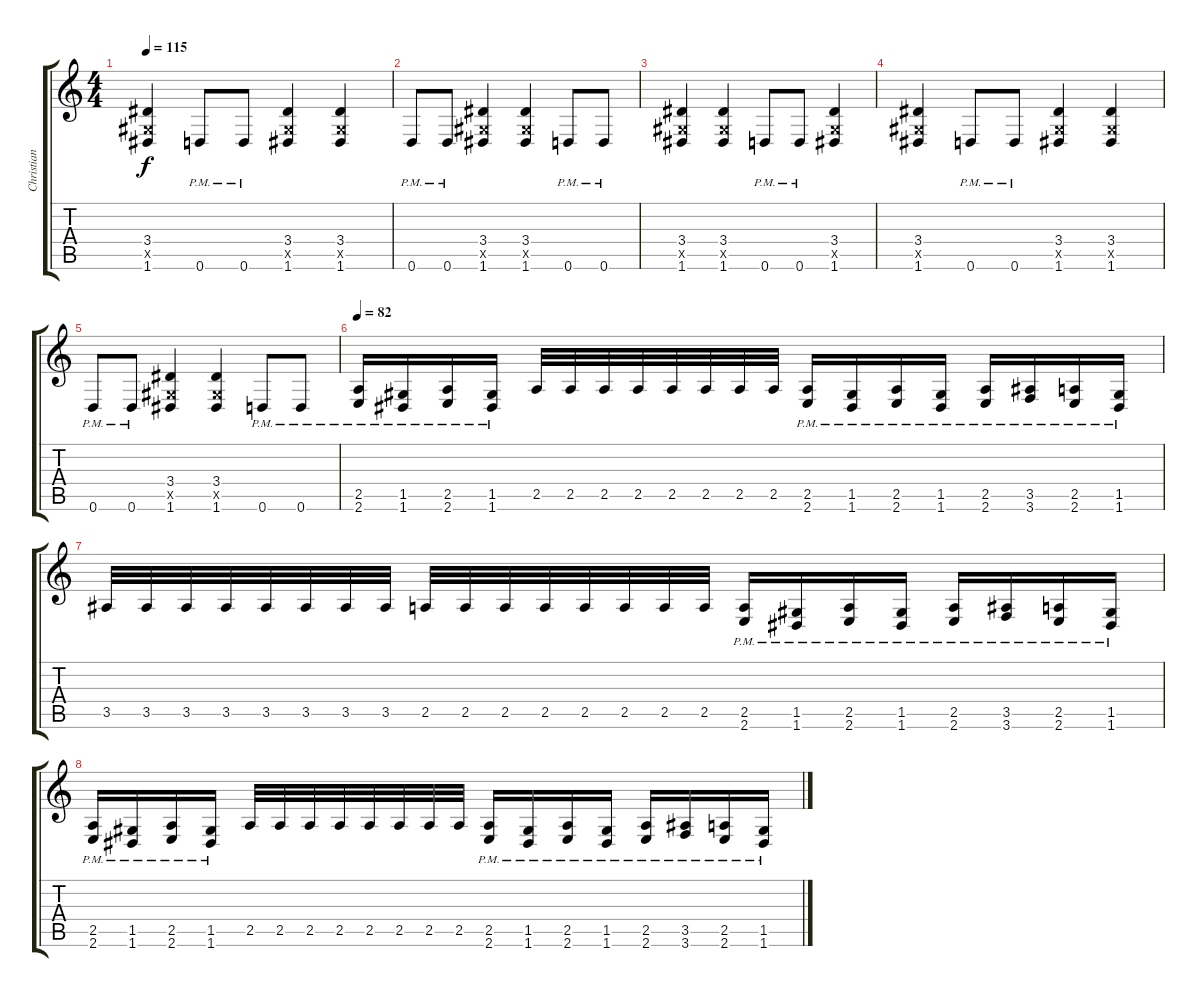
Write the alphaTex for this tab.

\track ("Christian Andreu " "Christian ") {instrument distortionguitar}
\staff {score tabs}
\tuning (D4 A3 F3 C3 G2 D2) {hide}
\ts (4 4)
\tempo 115
\clef g2
\ks c
(3.4 1.5{x} 1.6).4{dy f} 0.6{pm}.8 0.6{pm}.8 (3.4 1.5{x} 1.6).4 (3.4 1.5{x} 1.6).4 |
0.6{pm}.8 0.6{pm}.8 (3.4 1.5{x} 1.6).4 (3.4 1.5{x} 1.6).4 0.6{pm}.8 0.6{pm}.8 |
(3.4 1.5{x} 1.6).4 (3.4 1.5{x} 1.6).4 0.6{pm}.8 0.6{pm}.8 (3.4 1.5{x} 1.6).4 |
(3.4 1.5{x} 1.6).4 0.6{pm}.8 0.6{pm}.8 (3.4 1.5{x} 1.6).4 (3.4 1.5{x} 1.6).4 |
0.6{pm}.8 0.6{pm}.8 (3.4 1.5{x} 1.6).4 (3.4 1.5{x} 1.6).4 0.6{pm}.8 0.6{pm}.8 |
\tempo 82
(2.5{pm} 2.6{pm}).16 (1.5{pm} 1.6{pm}).16 (2.5{pm} 2.6{pm}).16 (1.5{pm} 1.6{pm}).16 2.5.32 2.5.32 2.5.32 2.5.32 2.5.32 2.5.32 2.5.32 2.5.32 (2.5{pm} 2.6{pm}).16 (1.5{pm} 1.6{pm}).16 (2.5{pm} 2.6{pm}).16 (1.5{pm} 1.6{pm}).16 (2.5{pm} 2.6{pm}).16 (3.5{pm} 3.6{pm}).16 (2.5{pm} 2.6{pm}).16 (1.5{pm} 1.6{pm}).16 |
3.5.32 3.5.32 3.5.32 3.5.32 3.5.32 3.5.32 3.5.32 3.5.32 2.5.32 2.5.32 2.5.32 2.5.32 2.5.32 2.5.32 2.5.32 2.5.32 (2.5{pm} 2.6{pm}).16 (1.5{pm} 1.6{pm}).16 (2.5{pm} 2.6{pm}).16 (1.5{pm} 1.6{pm}).16 (2.5{pm} 2.6{pm}).16 (3.5{pm} 3.6{pm}).16 (2.5{pm} 2.6{pm}).16 (1.5{pm} 1.6{pm}).16 |
(2.5{pm} 2.6{pm}).16 (1.5{pm} 1.6{pm}).16 (2.5{pm} 2.6{pm}).16 (1.5{pm} 1.6{pm}).16 2.5.32 2.5.32 2.5.32 2.5.32 2.5.32 2.5.32 2.5.32 2.5.32 (2.5{pm} 2.6{pm}).16 (1.5{pm} 1.6{pm}).16 (2.5{pm} 2.6{pm}).16 (1.5{pm} 1.6{pm}).16 (2.5{pm} 2.6{pm}).16 (3.5{pm} 3.6{pm}).16 (2.5{pm} 2.6{pm}).16 (1.5{pm} 1.6{pm}).16
